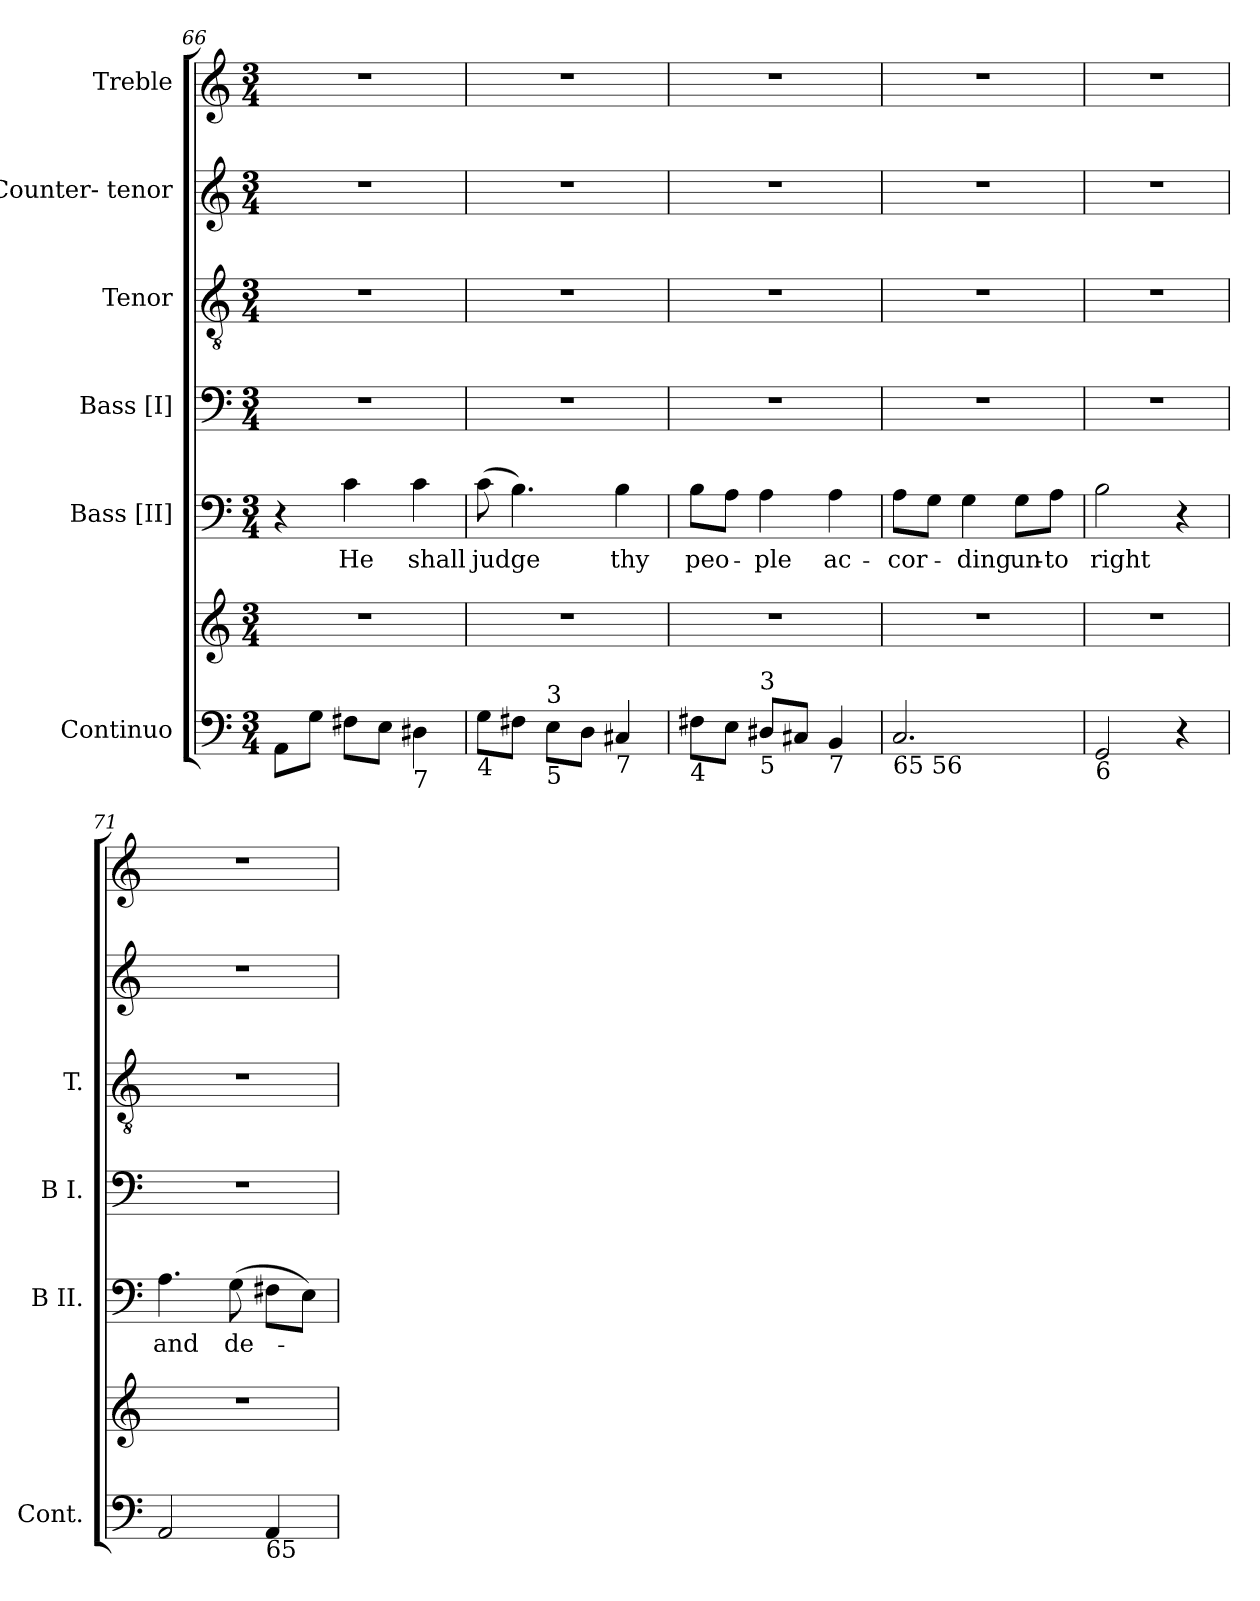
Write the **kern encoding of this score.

**kern	**kern	**kern	**text	**kern	**kern	**kern	**kern
*part6	*part6	*part5	*part5	*part4	*part3	*part2	*part1
*staff7	*staff6	*staff5	*staff5	*staff4	*staff3	*staff2	*staff1
*I"Continuo	*	*I"Bass [II]	*	*I"Bass [I]	*I"Tenor	*I"Counter- tenor	*I"Treble
*I'Cont.	*	*I'B II.	*	*I'B I.	*I'T.	*	*
*clefF4	*clefG2	*clefF4	*	*clefF4	*clefGv2	*clefG2	*clefG2
*	*	*	*	*	*ITrd7c12	*	*
*k[]	*k[]	*k[]	*	*k[]	*k[]	*k[]	*k[]
*C:	*C:	*C:	*	*C:	*C:	*C:	*C:
*M3/4	*M3/4	*M3/4	*	*M3/4	*M3/4	*M3/4	*M3/4
=66	=66	=66	=66	=66	=66	=66	=66
!	!LO:N:vis=1	!	!	!LO:N:vis=1	!LO:N:vis=1	!LO:N:vis=1	!LO:N:vis=1
8AAi\L	2.r	4r	.	2.r	2.r	2.r	2.r
8Gi\J	.	.	.	.	.	.	.
!	!	!	!LO:LY:b:color=#000000	!	!	!	!
8F#Xi\L	.	4ci\	He	.	.	.	.
8Ei\J	.	.	.	.	.	.	.
!LO:TX:b:t=7	!	!	!	!	!	!	!
!	!	!	!LO:LY:b:color=#000000	!	!	!	!
4D#Xi\	.	4ci\	shall	.	.	.	.
!!LO:PB:g=z
=67	=67	=67	=67	=67	=67	=67	=67
!	!LO:N:vis=1	!	!	!	!	!	!
!LO:TX:b:t=4	!	!	!	!	!	!	!
!	!	!	!LO:LY:b:color=#000000	!LO:N:vis=1	!LO:N:vis=1	!LO:N:vis=1	!LO:N:vis=1
8Gi\L	2.r	(8ci\	judge	2.r	2.r	2.r	2.r
8F#Xi\J	.	4.Bi\)	.	.	.	.	.
!LO:TX:b:t=5	!	!	!	!	!	!	!
!LO:TX:t=3	!	!	!	!	!	!	!
8Ei\L	.	.	.	.	.	.	.
8Di\J	.	.	.	.	.	.	.
!LO:TX:b:t=7	!	!	!	!	!	!	!
!	!	!	!LO:LY:b:color=#000000	!	!	!	!
4C#Xi/	.	4Bi\	thy	.	.	.	.
=68	=68	=68	=68	=68	=68	=68	=68
!	!LO:N:vis=1	!	!	!	!	!	!
!LO:TX:b:t=4	!	!	!	!	!	!	!
!	!	!	!LO:LY:b:color=#000000	!LO:N:vis=1	!LO:N:vis=1	!LO:N:vis=1	!LO:N:vis=1
8F#Xi\L	2.r	8Bi\L	peo-	2.r	2.r	2.r	2.r
8Ei\J	.	8Ai\J	.	.	.	.	.
!LO:TX:b:t=5	!	!	!	!	!	!	!
!LO:TX:t=3	!	!	!	!	!	!	!
!	!	!	!LO:LY:b:color=#000000	!	!	!	!
8D#Xi/L	.	4Ai\	-ple	.	.	.	.
8C#Xi/J	.	.	.	.	.	.	.
!LO:TX:b:t=7	!	!	!	!	!	!	!
!	!	!	!LO:LY:b:color=#000000	!	!	!	!
4BBi/	.	4Ai\	ac-	.	.	.	.
=69	=69	=69	=69	=69	=69	=69	=69
!	!LO:N:vis=1	!	!	!	!	!	!
!LO:TX:b:t=65           56	!	!	!	!	!	!	!
!	!	!	!LO:LY:b:color=#000000	!LO:N:vis=1	!LO:N:vis=1	!LO:N:vis=1	!LO:N:vis=1
2.Ci/	2.r	8Ai\L	-cor-	2.r	2.r	2.r	2.r
.	.	8Gi\J	.	.	.	.	.
!	!	!	!LO:LY:b:color=#000000	!	!	!	!
.	.	4Gi\	-ding	.	.	.	.
!	!	!	!LO:LY:b:color=#000000	!	!	!	!
.	.	8Gi\L	un-	.	.	.	.
!	!	!	!LO:LY:b:color=#000000	!	!	!	!
.	.	8Ai\J	-to	.	.	.	.
=70	=70	=70	=70	=70	=70	=70	=70
!	!LO:N:vis=1	!	!	!	!	!	!
!LO:TX:b:t=6	!	!	!	!	!	!	!
!	!	!	!LO:LY:b:color=#000000	!LO:N:vis=1	!LO:N:vis=1	!LO:N:vis=1	!LO:N:vis=1
2GGi/	2.r	2Bi\	right	2.r	2.r	2.r	2.r
4r	.	4r	.	.	.	.	.
=71	=71	=71	=71	=71	=71	=71	=71
!	!LO:N:vis=1	!	!	!	!	!	!
!	!	!	!LO:LY:b:color=#000000	!LO:N:vis=1	!LO:N:vis=1	!LO:N:vis=1	!LO:N:vis=1
2AAi/	2.r	4.Ai\	and	2.r	2.r	2.r	2.r
!	!	!	!LO:LY:b:color=#000000	!	!	!	!
.	.	(8Gi\	de-	.	.	.	.
!LO:TX:b:t=65	!	!	!	!	!	!	!
4AAi/	.	8F#Xi\L	.	.	.	.	.
.	.	8Ei\J)	.	.	.	.	.
=	=	=	=	=	=	=	=
*-	*-	*-	*-	*-	*-	*-	*-
